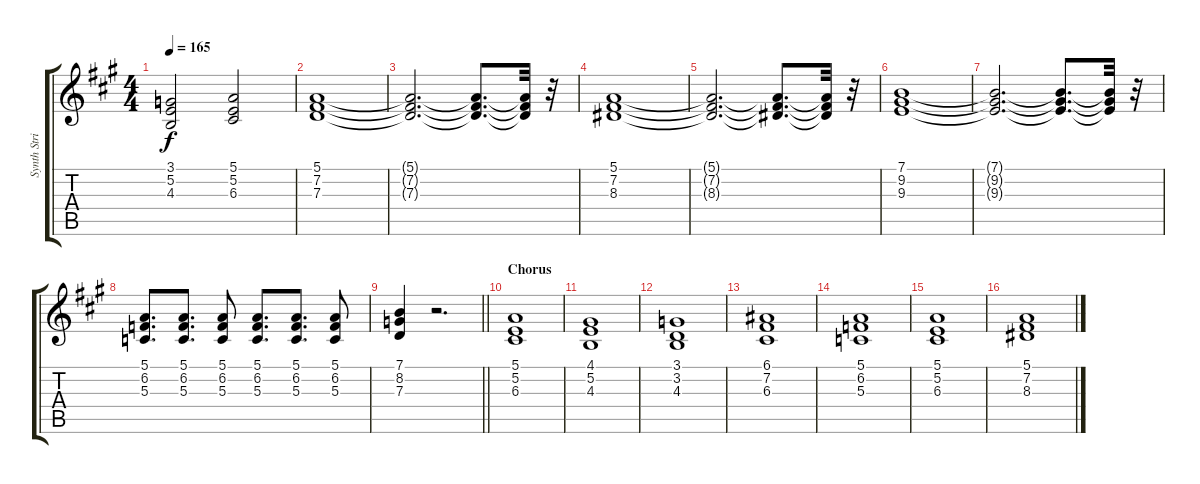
\track ("Synth Strings" "Synth Stri") {instrument pad2warm}
\staff {score tabs}
\tuning (E4 B3 G3 D3 A2 E2) {hide}
\ts (4 4)
\tempo 165
\clef g2
\ks a
(3.1 5.2 4.3).2{dy f} (5.1 5.2 6.3).2 |
(5.1 7.2 7.3).1 |
(5.1{t} 7.2{t} 7.3{t}).2{d} (5.1{t} 7.2{t} 7.3{t}).8{d} (5.1{t} 7.2{t} 7.3{t}).32 r.32 |
(5.1 7.2 8.3).1 |
(5.1{t} 7.2{t} 8.3{t}).2{d} (5.1{t} 7.2{t} 8.3{t}).8{d} (5.1{t} 7.2{t} 8.3{t}).32 r.32 |
(7.1 9.2 9.3).1 |
(7.1{t} 9.2{t} 9.3{t}).2{d} (7.1{t} 9.2{t} 9.3{t}).8{d} (7.1{t} 9.2{t} 9.3{t}).32 r.32 |
(5.1 6.2 5.3).8{d} (5.1 6.2 5.3).8{d} (5.1 6.2 5.3).8 (5.1 6.2 5.3).8{d} (5.1 6.2 5.3).8{d} (5.1 6.2 5.3).8 |
\barLineRight lightlight
(7.1 8.2 7.3).4 r.2{d} |
\section ("" "Chorus")
(5.1 5.2 6.3).1 |
(4.1 5.2 4.3).1 |
(3.1 3.2 4.3).1 |
(6.1 7.2 6.3).1 |
(5.1 6.2 5.3).1 |
(5.1 5.2 6.3).1 |
(5.1 7.2 8.3).1
